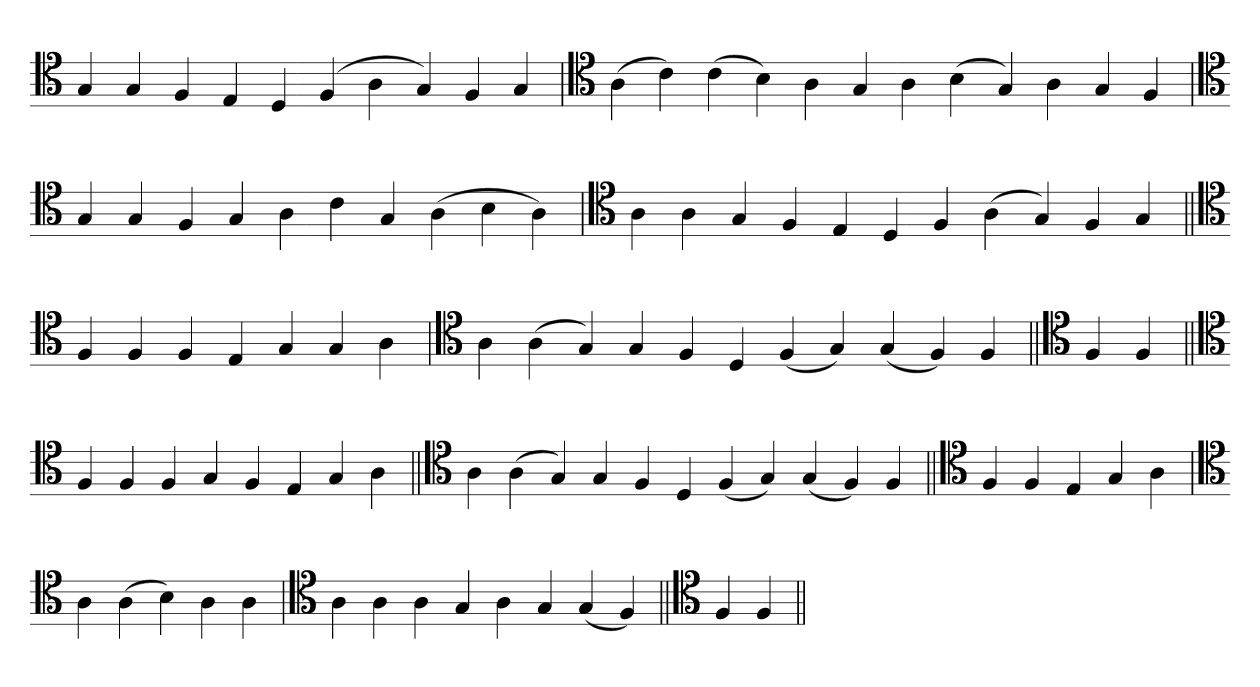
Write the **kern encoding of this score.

**kern
*part1
*staff1
*clefC4
=
4G
4G
4F
4E
4D
(4F
4A
4G)
4F
4G
=`
*clefC4
(4A
4c)
(4c
4B)
4A
4G
4A
(4B
4G)
4A
4G
4F
='
*clefC4
4G
4G
4F
4G
4A
4c
4G
(4A
4B
4A)
=`
*clefC4
4A
4A
4G
4F
4E
4D
4F
(4A
4G)
4F
4G
=||
*clefC4
4F
4F
4F
4E
4G
4G
4A
='
*clefC4
4A
(4A
4G)
4G
4F
4D
(4F
4G)
(4G
4F)
4F
=||
*clefC4
4F
4F
=||
*clefC4
4F
4F
4F
4G
4F
4E
4G
4A
=||
*clefC4
4A
(4A
4G)
4G
4F
4D
(4F
4G)
(4G
4F)
4F
=||
*clefC4
4F
4F
4E
4G
4A
=`
*clefC4
4A
(4A
4B)
4A
4A
=`
*clefC4
4A
4A
4A
4G
4A
4G
(4G
4F)
=||
*clefC4
4F
4F
=||
*-
